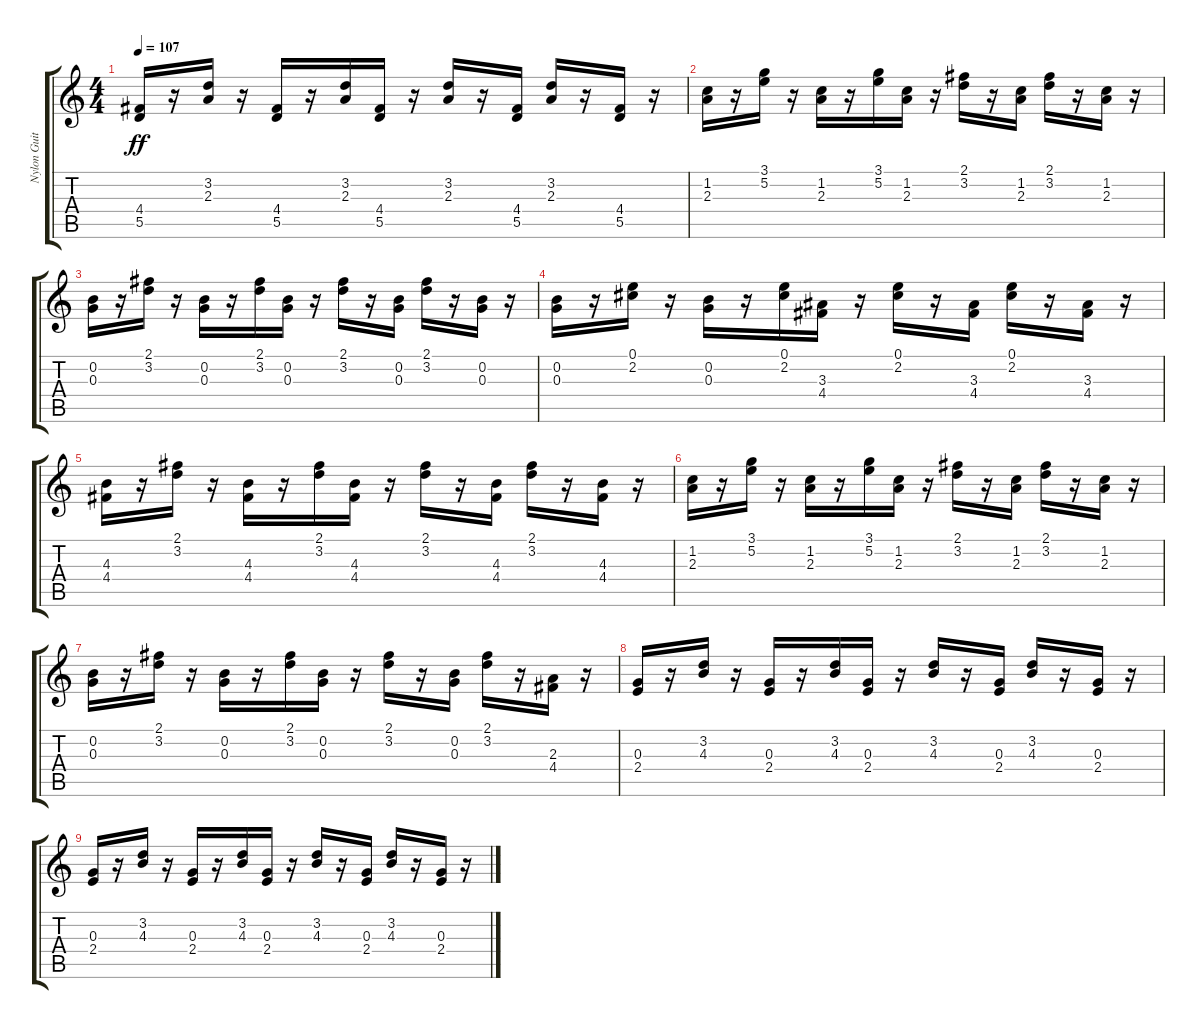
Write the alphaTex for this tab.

\track ("Nylon Guitar" "Nylon Guit") {instrument acousticguitarnylon}
\staff {score tabs}
\tuning (E4 B3 G3 D3 A2 E2) {hide}
\ts (4 4)
\tempo 107
\clef g2
\ks c
(4.4 5.5).16{dy ff} r.16 (3.2 2.3).16 r.16 (4.4 5.5).16 r.16 (3.2 2.3).16 (4.4 5.5).16 r.16 (3.2 2.3).16 r.16 (4.4 5.5).16 (3.2 2.3).16 r.16 (4.4 5.5).16 r.16 |
(1.2 2.3).16 r.16 (3.1 5.2).16 r.16 (1.2 2.3).16 r.16 (3.1 5.2).16 (1.2 2.3).16 r.16 (2.1 3.2).16 r.16 (1.2 2.3).16 (2.1 3.2).16 r.16 (1.2 2.3).16 r.16 |
(0.2 0.3).16 r.16 (2.1 3.2).16 r.16 (0.2 0.3).16 r.16 (2.1 3.2).16 (0.2 0.3).16 r.16 (2.1 3.2).16 r.16 (0.2 0.3).16 (2.1 3.2).16 r.16 (0.2 0.3).16 r.16 |
(0.2 0.3).16 r.16 (0.1 2.2).16 r.16 (0.2 0.3).16 r.16 (0.1 2.2).16 (3.3 4.4).16 r.16 (0.1 2.2).16 r.16 (3.3 4.4).16 (0.1 2.2).16 r.16 (3.3 4.4).16 r.16 |
(4.3 4.4).16 r.16 (2.1 3.2).16 r.16 (4.3 4.4).16 r.16 (2.1 3.2).16 (4.3 4.4).16 r.16 (2.1 3.2).16 r.16 (4.3 4.4).16 (2.1 3.2).16 r.16 (4.3 4.4).16 r.16 |
(1.2 2.3).16 r.16 (3.1 5.2).16 r.16 (1.2 2.3).16 r.16 (3.1 5.2).16 (1.2 2.3).16 r.16 (2.1 3.2).16 r.16 (1.2 2.3).16 (2.1 3.2).16 r.16 (1.2 2.3).16 r.16 |
(0.2 0.3).16 r.16 (2.1 3.2).16 r.16 (0.2 0.3).16 r.16 (2.1 3.2).16 (0.2 0.3).16 r.16 (2.1 3.2).16 r.16 (0.2 0.3).16 (2.1 3.2).16 r.16 (2.3 4.4).16 r.16 |
(0.3 2.4).16 r.16 (3.2 4.3).16 r.16 (0.3 2.4).16 r.16 (3.2 4.3).16 (0.3 2.4).16 r.16 (3.2 4.3).16 r.16 (0.3 2.4).16 (3.2 4.3).16 r.16 (0.3 2.4).16 r.16 |
(0.3 2.4).16 r.16 (3.2 4.3).16 r.16 (0.3 2.4).16 r.16 (3.2 4.3).16 (0.3 2.4).16 r.16 (3.2 4.3).16 r.16 (0.3 2.4).16 (3.2 4.3).16 r.16 (0.3 2.4).16 r.16
